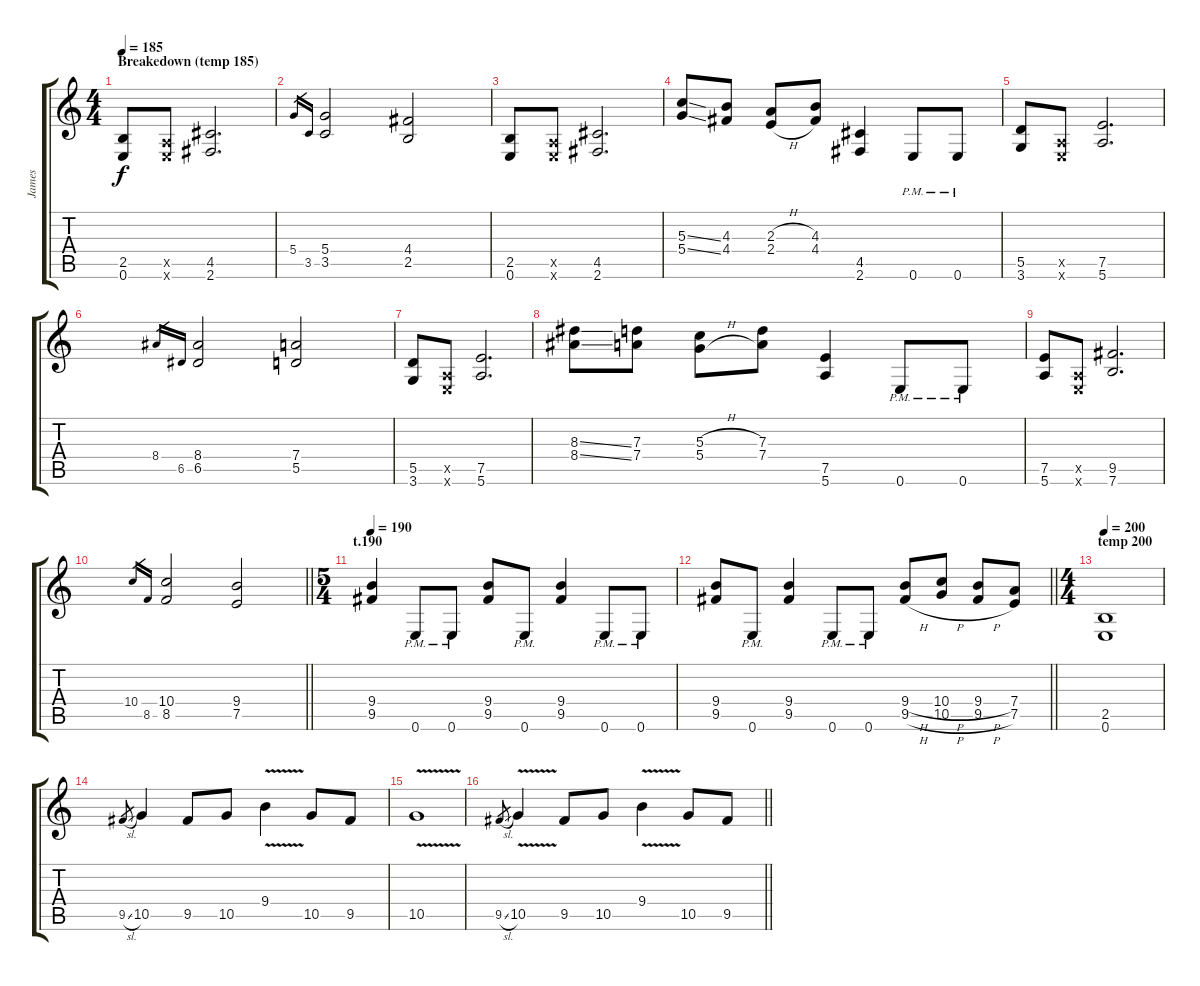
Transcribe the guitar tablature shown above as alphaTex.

\track ("James" "James") {instrument distortionguitar}
\staff {score tabs}
\tuning (E4 B3 G3 D3 A2 E2) {hide}
\ts (4 4)
\section ("" "Breakedown (temp 185)")
\tempo 185
\clef g2
\ks c
(2.5 0.6).8{dy f} (0.5{x} 0.6{x}).8 (4.5 2.6).2{d} |
5.4.16{gr} 3.5.16{gr} (5.4 3.5).2 (4.4 2.5).2 |
(2.5 0.6).8 (0.5{x} 0.6{x}).8 (4.5 2.6).2{d} |
(5.3{ss} 5.4{ss}).8 (4.3 4.4).8 (2.3{h} 2.4{h}).8 (4.3 4.4).8 (4.5 2.6).4 0.6{pm}.8 0.6{pm}.8 |
(5.5 3.6).8 (0.5{x} 0.6{x}).8 (7.5 5.6).2{d} |
8.4.16{gr} 6.5.16{gr} (8.4 6.5).2 (7.4 5.5).2 |
(5.5 3.6).8 (0.5{x} 0.6{x}).8 (7.5 5.6).2{d} |
(8.3{ss} 8.4{ss}).8 (7.3 7.4).8 (5.3{h} 5.4{h}).8 (7.3 7.4).8 (7.5 5.6).4 0.6{pm}.8 0.6{pm}.8 |
(7.5 5.6).8 (0.5{x} 0.6{x}).8 (9.5 7.6).2{d} |
\barLineRight lightlight
10.4.16{gr} 8.5.16{gr} (10.4 8.5).2 (9.4 7.5).2 |
\ts (5 4)
\section ("" "t.190")
\tempo 190
(9.4 9.5).4 0.6{pm}.8 0.6{pm}.8 (9.4 9.5).8 0.6{pm}.8 (9.4 9.5).4 0.6{pm}.8 0.6{pm}.8 |
\barLineRight lightlight
(9.4 9.5).8 0.6{pm}.8 (9.4 9.5).4 0.6{pm}.8 0.6{pm}.8 (9.4{h} 9.5{h}).8 (10.4{h} 10.5{h}).8 (9.4{h} 9.5{h}).8 (7.4 7.5).8 |
\ts (4 4)
\section ("" "temp 200")
\tempo 200
(2.5 0.6).1 |
9.5{sl}.8{gr} 10.5.4 9.5.8 10.5.8 9.4{v}.4 10.5.8 9.5.8 |
10.5{v}.1 |
\barLineRight lightlight
9.5{sl}.8{gr} 10.5{v}.4 9.5.8 10.5.8 9.4{v}.4 10.5.8 9.5.8
